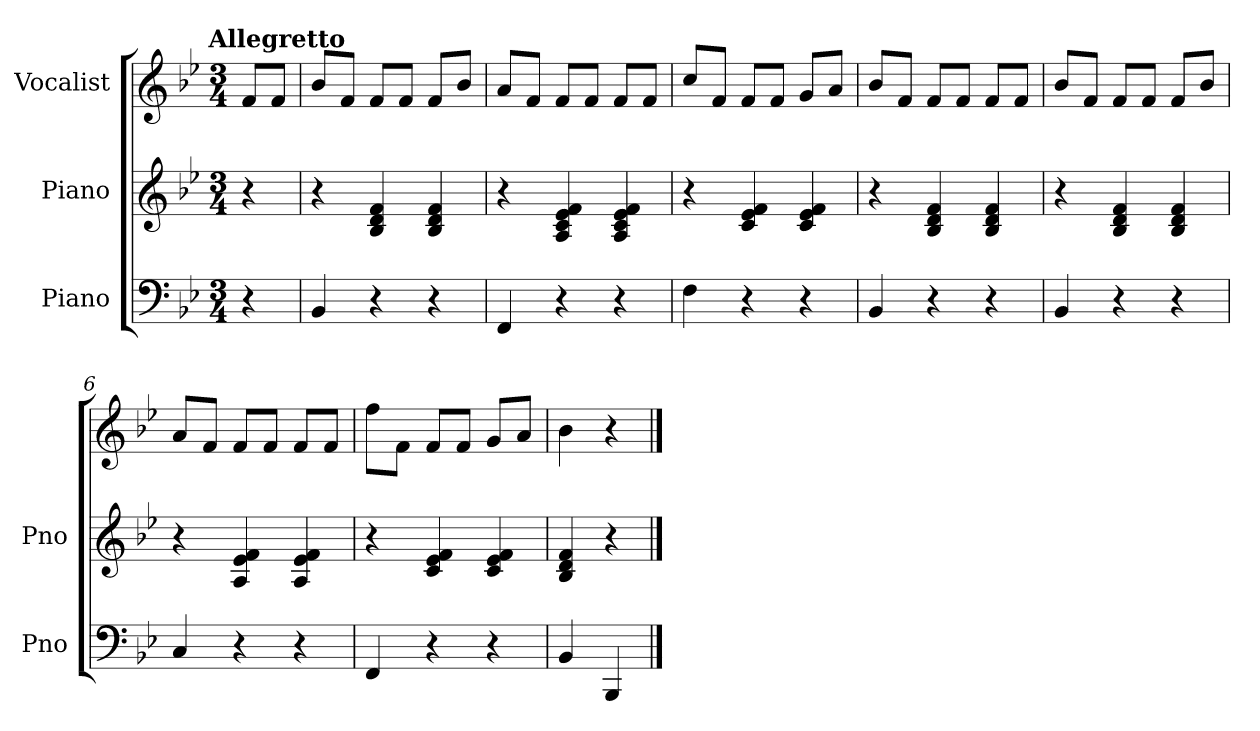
**kern	**kern	**kern
*part3	*part2	*part1
*staff3	*staff2	*staff1
*I"Piano	*I"Piano	*I"Vocalist
*I'Pno	*I'Pno	*
*clefF4	*clefG2	*clefG2
*k[b-e-]	*k[b-e-]	*k[b-e-]
*B-:	*B-:	*B-:
!!LO:TX:omd:t=Allegretto
*M3/4	*M3/4	*M3/4
*MM114	*MM114	*MM114
=	=	=
4r	4r	8f/L
.	.	8f/J
=1	=1	=1
4BB-	4r	8b-/L
.	.	8f/J
4r	4B- 4d 4f	8f/L
.	.	8f/J
4r	4B- 4d 4f	8f/L
.	.	8b-/J
=2	=2	=2
4FF	4r	8a/L
.	.	8f/J
4r	4A 4c 4e- 4f	8f/L
.	.	8f/J
4r	4A 4c 4e- 4f	8f/L
.	.	8f/J
=3	=3	=3
4F	4r	8cc/L
.	.	8f/J
4r	4c 4e- 4f	8f/L
.	.	8f/J
4r	4c 4e- 4f	8g/L
.	.	8a/J
=4	=4	=4
4BB-	4r	8b-/L
.	.	8f/J
4r	4B- 4d 4f	8f/L
.	.	8f/J
4r	4B- 4d 4f	8f/L
.	.	8f/J
=5	=5	=5
4BB-	4r	8b-/L
.	.	8f/J
4r	4B- 4d 4f	8f/L
.	.	8f/J
4r	4B- 4d 4f	8f/L
.	.	8b-/J
=6	=6	=6
4C	4r	8a/L
.	.	8f/J
4r	4A 4e- 4f	8f/L
.	.	8f/J
4r	4A 4e- 4f	8f/L
.	.	8f/J
=7	=7	=7
4FF	4r	8ff\L
.	.	8f\J
4r	4c 4e- 4f	8f/L
.	.	8f/J
4r	4c 4e- 4f	8g/L
.	.	8a/J
=8	=8	=8
4BB-	4B- 4d 4f	4b-
4BBB-	4r	4r
==	==	==
*-	*-	*-
